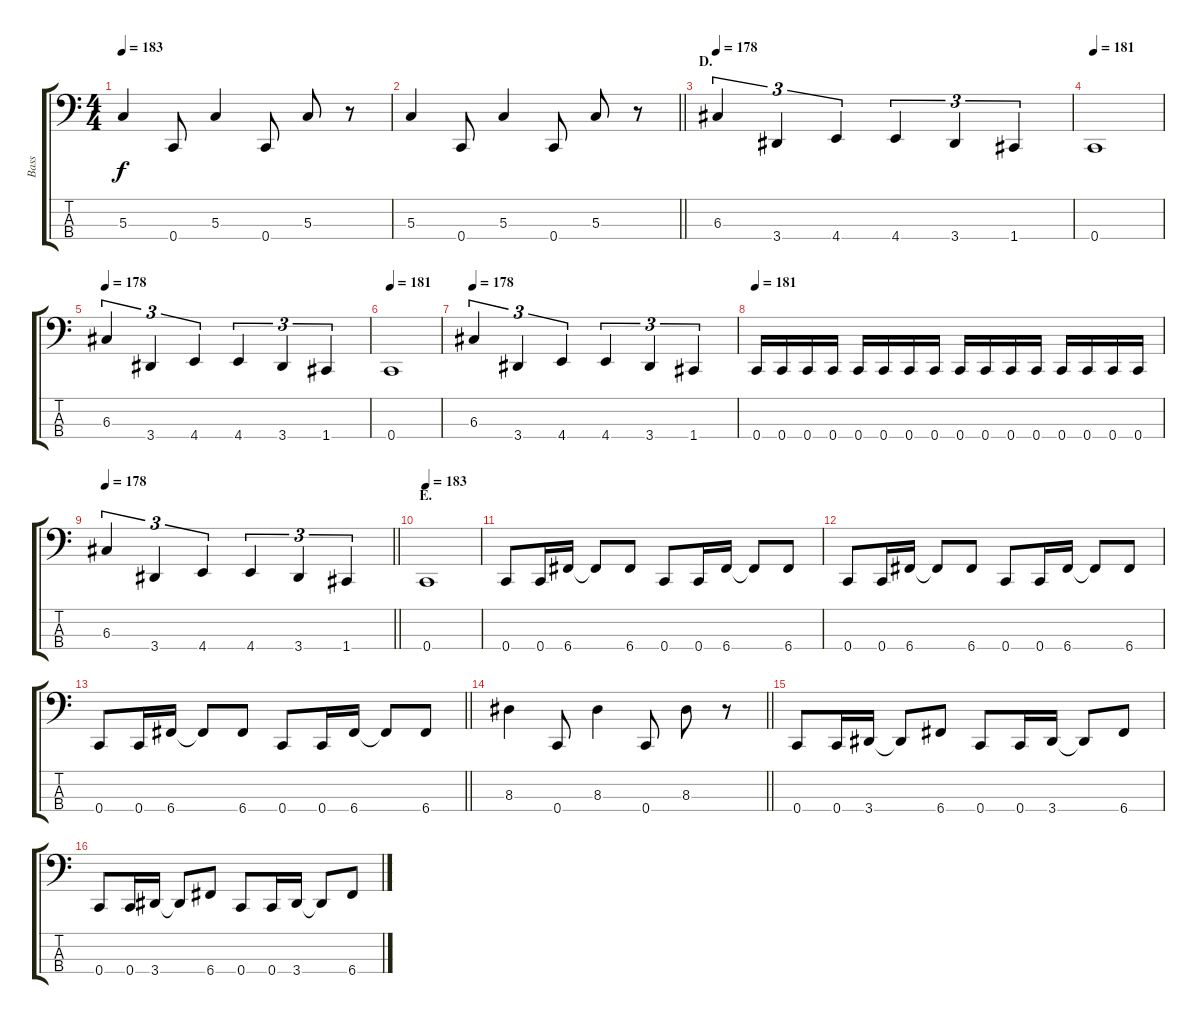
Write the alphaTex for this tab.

\track ("Bass" "Bass") {instrument electricbasspick}
\staff {score tabs}
\tuning (F2 C2 G1 C1) {hide}
\ts (4 4)
\tempo 183
\clef f4
\ks c
5.3.4{dy f} 0.4.8 5.3.4 0.4.8 5.3.8 r.8 |
\barLineRight lightlight
5.3.4 0.4.8 5.3.4 0.4.8 5.3.8 r.8 |
\section ("" "D.")
\tempo 178
6.3.4{tu (3 2)} 3.4.4{tu (3 2)} 4.4.4{tu (3 2)} 4.4.4{tu (3 2)} 3.4.4{tu (3 2)} 1.4.4{tu (3 2)} |
\tempo 181
0.4.1 |
\tempo 178
6.3.4{tu (3 2)} 3.4.4{tu (3 2)} 4.4.4{tu (3 2)} 4.4.4{tu (3 2)} 3.4.4{tu (3 2)} 1.4.4{tu (3 2)} |
\tempo 181
0.4.1 |
\tempo 178
6.3.4{tu (3 2)} 3.4.4{tu (3 2)} 4.4.4{tu (3 2)} 4.4.4{tu (3 2)} 3.4.4{tu (3 2)} 1.4.4{tu (3 2)} |
\tempo 181
0.4.16 0.4.16 0.4.16 0.4.16 0.4.16 0.4.16 0.4.16 0.4.16 0.4.16 0.4.16 0.4.16 0.4.16 0.4.16 0.4.16 0.4.16 0.4.16 |
\tempo 178
\barLineRight lightlight
6.3.4{tu (3 2)} 3.4.4{tu (3 2)} 4.4.4{tu (3 2)} 4.4.4{tu (3 2)} 3.4.4{tu (3 2)} 1.4.4{tu (3 2)} |
\section ("" "E.")
\tempo 183
0.4.1 |
0.4.8 0.4.16 6.4.16 6.4{t}.8 6.4.8 0.4.8 0.4.16 6.4.16 6.4{t}.8 6.4.8 |
0.4.8 0.4.16 6.4.16 6.4{t}.8 6.4.8 0.4.8 0.4.16 6.4.16 6.4{t}.8 6.4.8 |
\barLineRight lightlight
0.4.8 0.4.16 6.4.16 6.4{t}.8 6.4.8 0.4.8 0.4.16 6.4.16 6.4{t}.8 6.4.8 |
\barLineRight lightlight
8.3.4 0.4.8 8.3.4 0.4.8 8.3.8 r.8 |
0.4.8 0.4.16 3.4.16 3.4{t}.8 6.4.8 0.4.8 0.4.16 3.4.16 3.4{t}.8 6.4.8 |
0.4.8 0.4.16 3.4.16 3.4{t}.8 6.4.8 0.4.8 0.4.16 3.4.16 3.4{t}.8 6.4.8
